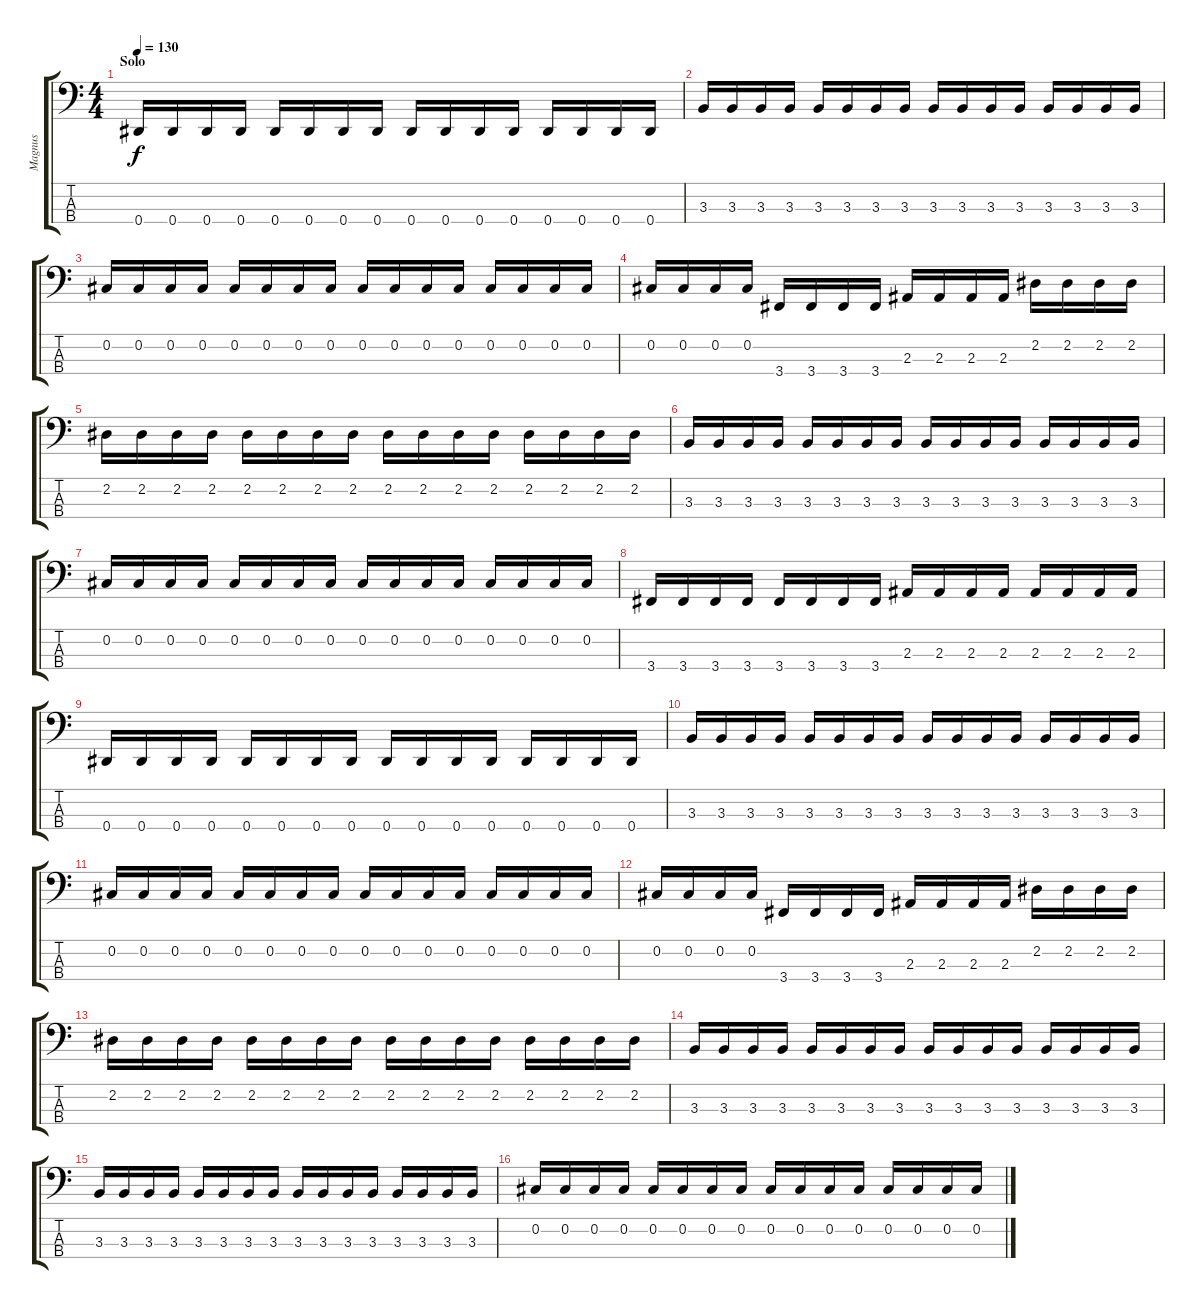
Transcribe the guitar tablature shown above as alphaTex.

\track ("Magnus" "Magnus") {instrument electricbassfinger}
\staff {score tabs}
\tuning (Gb2 Db2 Ab1 Eb1) {hide}
\ts (4 4)
\section ("" "Solo")
\tempo 130
\clef f4
\ks c
0.4.16{dy f} 0.4.16 0.4.16 0.4.16 0.4.16 0.4.16 0.4.16 0.4.16 0.4.16 0.4.16 0.4.16 0.4.16 0.4.16 0.4.16 0.4.16 0.4.16 |
3.3.16 3.3.16 3.3.16 3.3.16 3.3.16 3.3.16 3.3.16 3.3.16 3.3.16 3.3.16 3.3.16 3.3.16 3.3.16 3.3.16 3.3.16 3.3.16 |
0.2.16 0.2.16 0.2.16 0.2.16 0.2.16 0.2.16 0.2.16 0.2.16 0.2.16 0.2.16 0.2.16 0.2.16 0.2.16 0.2.16 0.2.16 0.2.16 |
0.2.16 0.2.16 0.2.16 0.2.16 3.4.16 3.4.16 3.4.16 3.4.16 2.3.16 2.3.16 2.3.16 2.3.16 2.2.16 2.2.16 2.2.16 2.2.16 |
2.2.16 2.2.16 2.2.16 2.2.16 2.2.16 2.2.16 2.2.16 2.2.16 2.2.16 2.2.16 2.2.16 2.2.16 2.2.16 2.2.16 2.2.16 2.2.16 |
3.3.16 3.3.16 3.3.16 3.3.16 3.3.16 3.3.16 3.3.16 3.3.16 3.3.16 3.3.16 3.3.16 3.3.16 3.3.16 3.3.16 3.3.16 3.3.16 |
0.2.16 0.2.16 0.2.16 0.2.16 0.2.16 0.2.16 0.2.16 0.2.16 0.2.16 0.2.16 0.2.16 0.2.16 0.2.16 0.2.16 0.2.16 0.2.16 |
3.4.16 3.4.16 3.4.16 3.4.16 3.4.16 3.4.16 3.4.16 3.4.16 2.3.16 2.3.16 2.3.16 2.3.16 2.3.16 2.3.16 2.3.16 2.3.16 |
0.4.16 0.4.16 0.4.16 0.4.16 0.4.16 0.4.16 0.4.16 0.4.16 0.4.16 0.4.16 0.4.16 0.4.16 0.4.16 0.4.16 0.4.16 0.4.16 |
3.3.16 3.3.16 3.3.16 3.3.16 3.3.16 3.3.16 3.3.16 3.3.16 3.3.16 3.3.16 3.3.16 3.3.16 3.3.16 3.3.16 3.3.16 3.3.16 |
0.2.16 0.2.16 0.2.16 0.2.16 0.2.16 0.2.16 0.2.16 0.2.16 0.2.16 0.2.16 0.2.16 0.2.16 0.2.16 0.2.16 0.2.16 0.2.16 |
0.2.16 0.2.16 0.2.16 0.2.16 3.4.16 3.4.16 3.4.16 3.4.16 2.3.16 2.3.16 2.3.16 2.3.16 2.2.16 2.2.16 2.2.16 2.2.16 |
2.2.16 2.2.16 2.2.16 2.2.16 2.2.16 2.2.16 2.2.16 2.2.16 2.2.16 2.2.16 2.2.16 2.2.16 2.2.16 2.2.16 2.2.16 2.2.16 |
3.3.16 3.3.16 3.3.16 3.3.16 3.3.16 3.3.16 3.3.16 3.3.16 3.3.16 3.3.16 3.3.16 3.3.16 3.3.16 3.3.16 3.3.16 3.3.16 |
3.3.16 3.3.16 3.3.16 3.3.16 3.3.16 3.3.16 3.3.16 3.3.16 3.3.16 3.3.16 3.3.16 3.3.16 3.3.16 3.3.16 3.3.16 3.3.16 |
0.2.16 0.2.16 0.2.16 0.2.16 0.2.16 0.2.16 0.2.16 0.2.16 0.2.16 0.2.16 0.2.16 0.2.16 0.2.16 0.2.16 0.2.16 0.2.16
